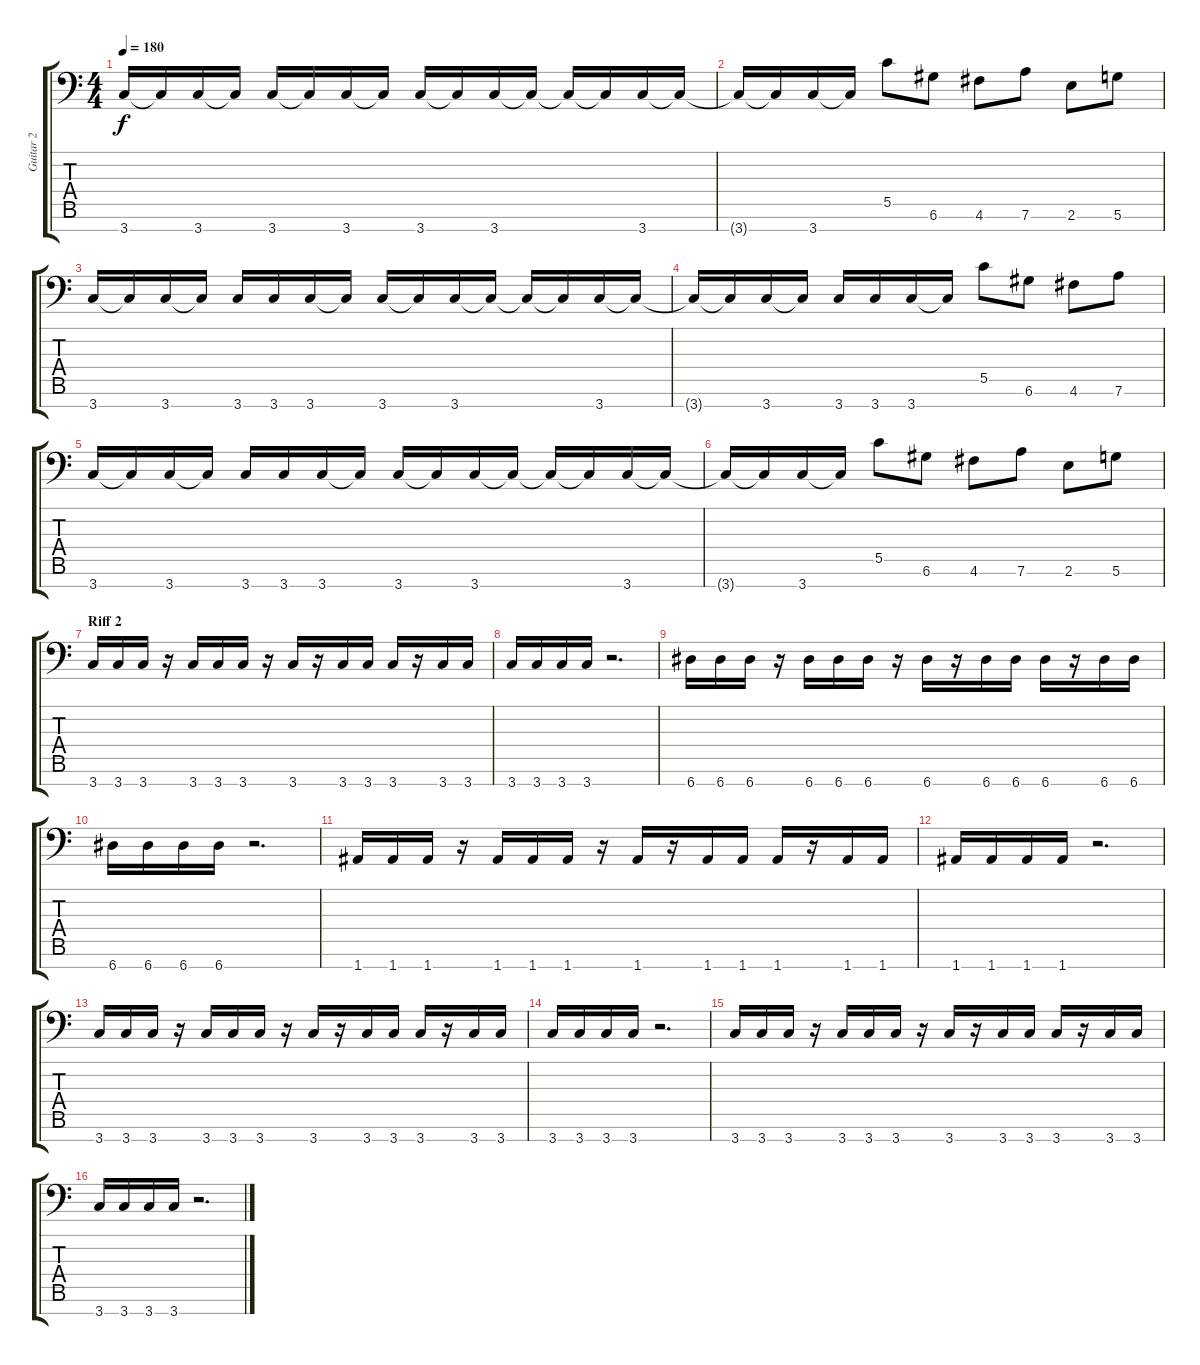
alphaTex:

\track ("Guitar 2" "Guitar 2") {instrument distortionguitar}
\staff {score tabs}
\tuning (D4 A3 F3 C3 G2 D2 A1) {hide}
\ts (4 4)
\tempo 180
\clef f4
\ks c
3.7.16{dy f} 3.7{t}.16 3.7.16 3.7{t}.16 3.7.16 3.7{t}.16 3.7.16 3.7{t}.16 3.7.16 3.7{t}.16 3.7.16 3.7{t}.16 3.7{t}.16 3.7{t}.16 3.7.16 3.7{t}.16 |
3.7{t}.16 3.7{t}.16 3.7.16 3.7{t}.16 5.5.8 6.6.8 4.6.8 7.6.8 2.6.8 5.6.8 |
3.7.16 3.7{t}.16 3.7.16 3.7{t}.16 3.7.16 3.7.16 3.7.16 3.7{t}.16 3.7.16 3.7{t}.16 3.7.16 3.7{t}.16 3.7{t}.16 3.7{t}.16 3.7.16 3.7{t}.16 |
3.7{t}.16 3.7{t}.16 3.7.16 3.7{t}.16 3.7.16 3.7.16 3.7.16 3.7{t}.16 5.5.8 6.6.8 4.6.8 7.6.8 |
3.7.16 3.7{t}.16 3.7.16 3.7{t}.16 3.7.16 3.7.16 3.7.16 3.7{t}.16 3.7.16 3.7{t}.16 3.7.16 3.7{t}.16 3.7{t}.16 3.7{t}.16 3.7.16 3.7{t}.16 |
3.7{t}.16 3.7{t}.16 3.7.16 3.7{t}.16 5.5.8 6.6.8 4.6.8 7.6.8 2.6.8 5.6.8 |
\section ("" "Riff 2")
3.7.16 3.7.16 3.7.16 r.16 3.7.16 3.7.16 3.7.16 r.16 3.7.16 r.16 3.7.16 3.7.16 3.7.16 r.16 3.7.16 3.7.16 |
3.7.16 3.7.16 3.7.16 3.7.16 r.2{d} |
6.7.16 6.7.16 6.7.16 r.16 6.7.16 6.7.16 6.7.16 r.16 6.7.16 r.16 6.7.16 6.7.16 6.7.16 r.16 6.7.16 6.7.16 |
6.7.16 6.7.16 6.7.16 6.7.16 r.2{d} |
1.7.16 1.7.16 1.7.16 r.16 1.7.16 1.7.16 1.7.16 r.16 1.7.16 r.16 1.7.16 1.7.16 1.7.16 r.16 1.7.16 1.7.16 |
1.7.16 1.7.16 1.7.16 1.7.16 r.2{d} |
3.7.16 3.7.16 3.7.16 r.16 3.7.16 3.7.16 3.7.16 r.16 3.7.16 r.16 3.7.16 3.7.16 3.7.16 r.16 3.7.16 3.7.16 |
3.7.16 3.7.16 3.7.16 3.7.16 r.2{d} |
3.7.16 3.7.16 3.7.16 r.16 3.7.16 3.7.16 3.7.16 r.16 3.7.16 r.16 3.7.16 3.7.16 3.7.16 r.16 3.7.16 3.7.16 |
3.7.16 3.7.16 3.7.16 3.7.16 r.2{d}
